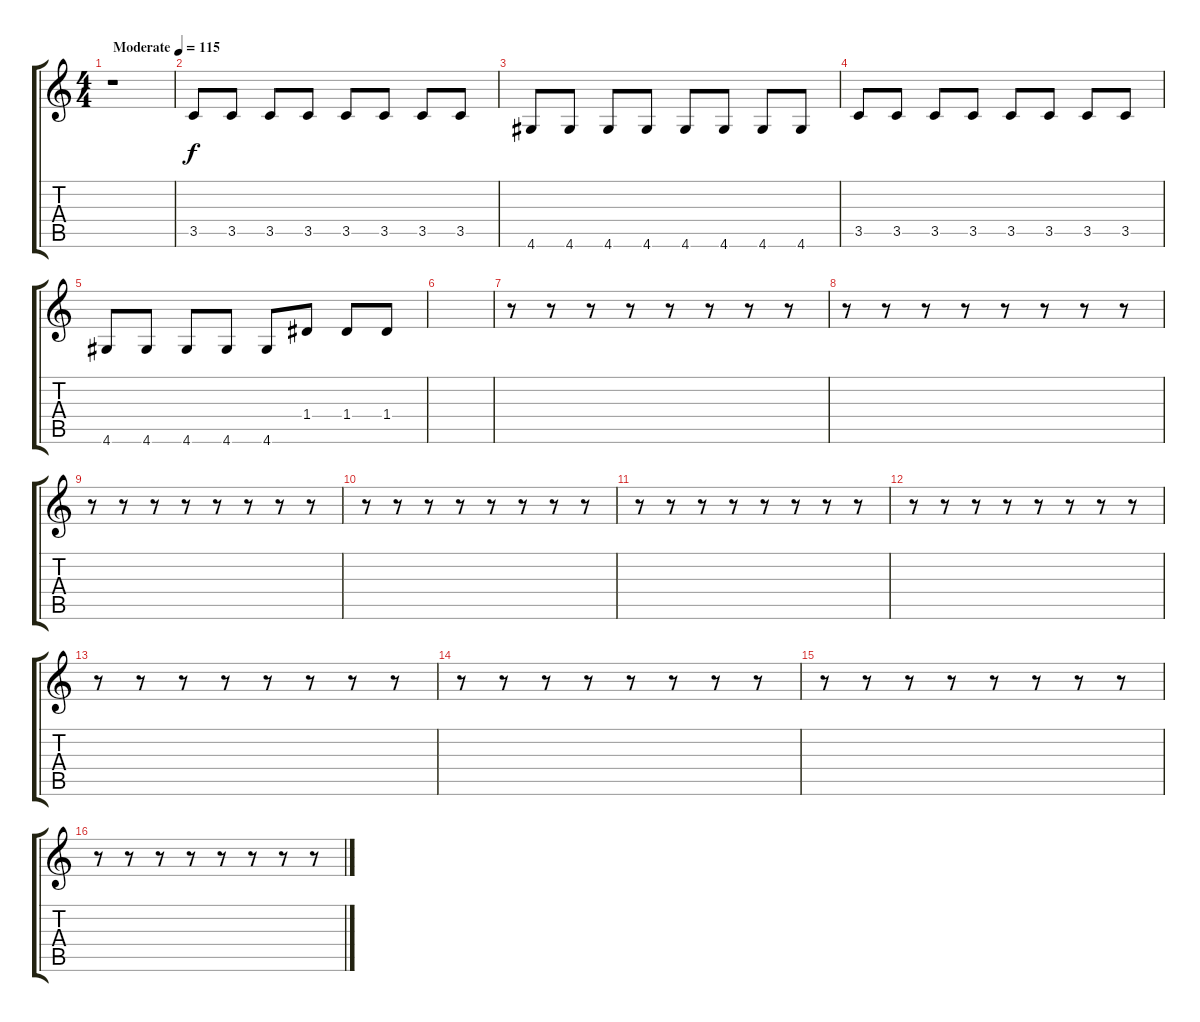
\track "" {instrument electricbassfinger}
\staff {score tabs}
\tuning (E4 B3 G3 D3 A2 E2) {hide}
\ts (4 4)
\tempo (115 "Moderate")
\clef g2
\ks c
r.1{dy f instrument electricbassfinger} |
3.5.8 3.5.8 3.5.8 3.5.8 3.5.8 3.5.8 3.5.8 3.5.8 |
4.6.8 4.6.8 4.6.8 4.6.8 4.6.8 4.6.8 4.6.8 4.6.8 |
3.5.8 3.5.8 3.5.8 3.5.8 3.5.8 3.5.8 3.5.8 3.5.8 |
4.6.8 4.6.8 4.6.8 4.6.8 4.6.8 1.4.8 1.4.8 1.4.8 |
|
r.8 r.8 r.8 r.8 r.8 r.8 r.8 r.8 |
r.8 r.8 r.8 r.8 r.8 r.8 r.8 r.8 |
r.8 r.8 r.8 r.8 r.8 r.8 r.8 r.8 |
r.8 r.8 r.8 r.8 r.8 r.8 r.8 r.8 |
r.8 r.8 r.8 r.8 r.8 r.8 r.8 r.8 |
r.8 r.8 r.8 r.8 r.8 r.8 r.8 r.8 |
r.8 r.8 r.8 r.8 r.8 r.8 r.8 r.8 |
r.8 r.8 r.8 r.8 r.8 r.8 r.8 r.8 |
r.8 r.8 r.8 r.8 r.8 r.8 r.8 r.8 |
r.8 r.8 r.8 r.8 r.8 r.8 r.8 r.8
